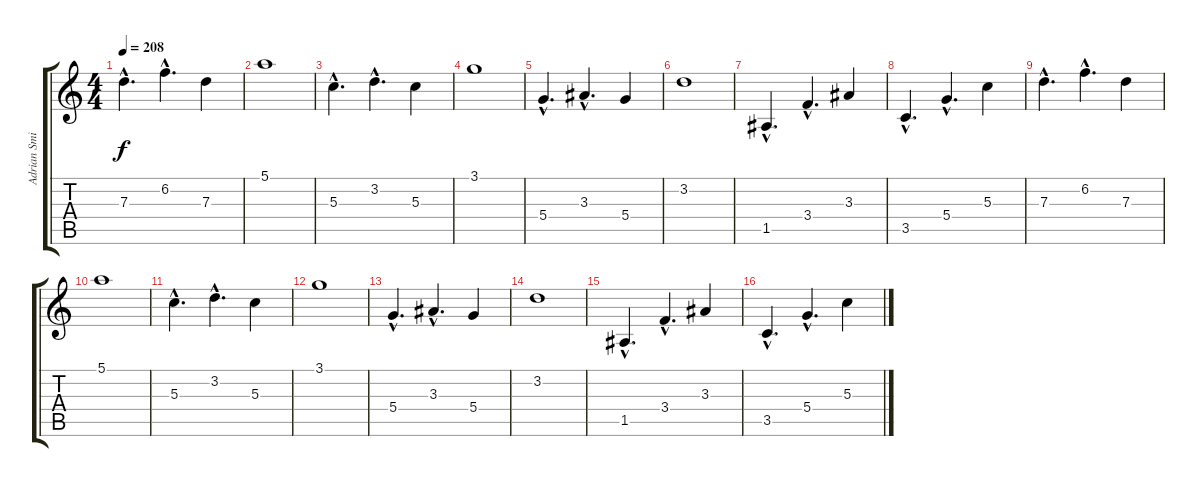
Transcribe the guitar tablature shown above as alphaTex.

\track ("Adrian Smith" "Adrian Smi") {instrument distortionguitar}
\staff {score tabs}
\tuning (E4 B3 G3 D3 A2 E2) {hide}
\ts (4 4)
\tempo 208
\clef g2
\ks c
7.3{hac}.4{d dy f} 6.2{hac}.4{d} 7.3.4 |
5.1.1 |
5.3{hac}.4{d} 3.2{hac}.4{d} 5.3.4 |
3.1.1 |
5.4{hac}.4{d} 3.3{hac}.4{d} 5.4.4 |
3.2.1 |
1.5{hac}.4{d} 3.4{hac}.4{d} 3.3.4 |
3.5{hac}.4{d} 5.4{hac}.4{d} 5.3.4 |
7.3{hac}.4{d} 6.2{hac}.4{d} 7.3.4 |
5.1.1 |
5.3{hac}.4{d} 3.2{hac}.4{d} 5.3.4 |
3.1.1 |
5.4{hac}.4{d} 3.3{hac}.4{d} 5.4.4 |
3.2.1 |
1.5{hac}.4{d} 3.4{hac}.4{d} 3.3.4 |
3.5{hac}.4{d} 5.4{hac}.4{d} 5.3.4
